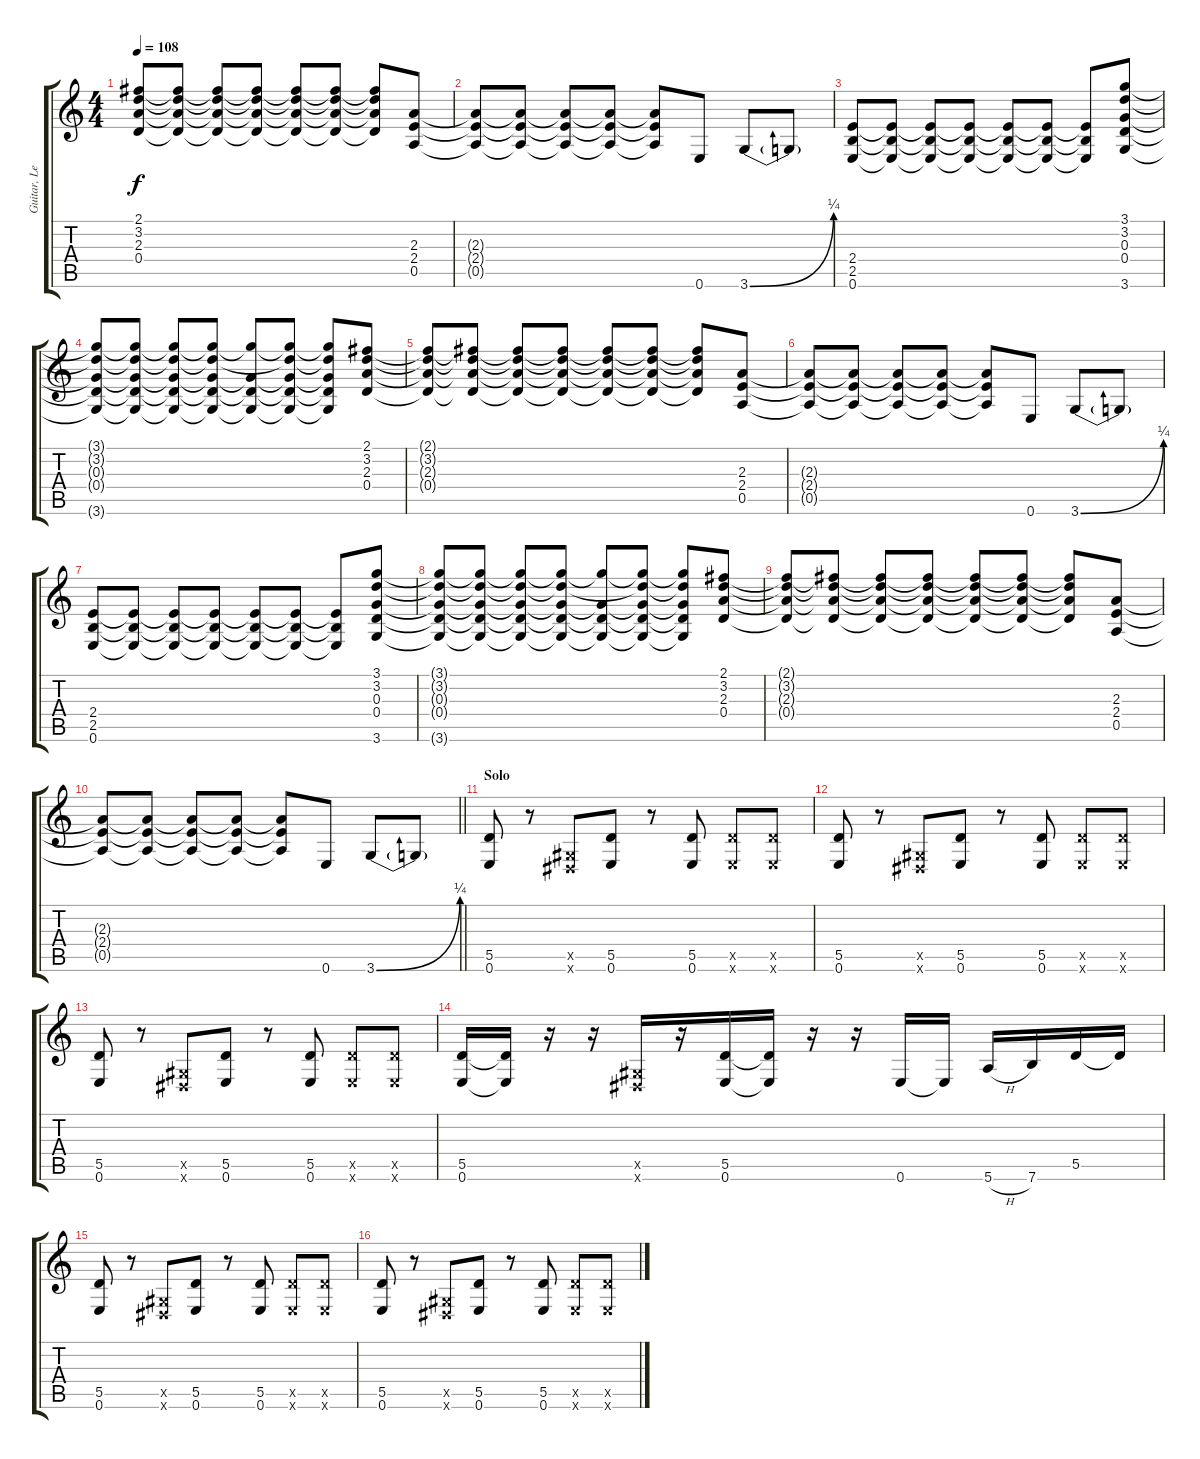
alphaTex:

\track ("Guitar, Lead" "Guitar, Le") {mute instrument overdrivenguitar}
\staff {score tabs}
\tuning (E4 B3 G3 D3 A2 E2) {hide}
\ts (4 4)
\tempo 108
\clef g2
\ks c
(2.1{t} 3.2{t} 2.3{t} 0.4{t}).8{dy f} (2.1{t} 3.2{t} 2.3{t} 0.4{t}).8 (2.1{t} 3.2{t} 2.3{t} 0.4{t}).8 (2.1{t} 3.2{t} 2.3{t} 0.4{t}).8 (2.1{t} 3.2{t} 2.3{t} 0.4{t}).8 (2.1{t} 3.2{t} 2.3{t} 0.4{t}).8 (2.1{t} 3.2{t} 2.3{t} 0.4{t}).8 (2.3 2.4 0.5).8 |
(2.3{t} 2.4{t} 0.5{t}).8 (2.3{t} 2.4{t} 0.5{t}).8 (2.3{t} 2.4{t} 0.5{t}).8 (2.3{t} 2.4{t} 0.5{t}).8 (2.3{t} 2.4{t} 0.5{t}).8 0.6.8 3.6{be (bend 0 0 60 1)}.8 3.6{t}.8 |
(2.4 2.5 0.6).8 (2.4{t} 2.5{t} 0.6{t}).8 (2.4{t} 2.5{t} 0.6{t}).8 (2.4{t} 2.5{t} 0.6{t}).8 (2.4{t} 2.5{t} 0.6{t}).8 (2.4{t} 2.5{t} 0.6{t}).8 (2.4{t} 2.5{t} 0.6{t}).8 (3.1 3.2 0.3 0.4 3.6).8 |
(3.1{t} 3.2{t} 0.3{t} 0.4{t} 3.6{t}).8 (3.1{t} 3.2{t} 0.3{t} 0.4{t} 3.6{t}).8 (3.1{t} 3.2{t} 0.3{t} 0.4{t} 3.6{t}).8 (3.1{t} 3.2{t} 0.3{t} 0.4{t} 3.6{t}).8 (3.1{t} 0.3{t} 0.4{t} 3.6{t}).8 (3.1{t} 3.2{t} 0.3{t} 0.4{t} 3.6{t}).8 (3.1{t} 3.2{t} 0.3{t} 0.4{t} 3.6{t}).8 (2.1 3.2 2.3 0.4).8 |
(2.1{t} 3.2{t} 2.3{t} 0.4{t}).8 (2.1{t} 3.2{t} 2.3{t} 0.4{t}).8 (2.1{t} 3.2{t} 2.3{t} 0.4{t}).8 (2.1{t} 3.2{t} 2.3{t} 0.4{t}).8 (2.1{t} 3.2{t} 2.3{t} 0.4{t}).8 (2.1{t} 3.2{t} 2.3{t} 0.4{t}).8 (2.1{t} 3.2{t} 2.3{t} 0.4{t}).8 (2.3 2.4 0.5).8 |
(2.3{t} 2.4{t} 0.5{t}).8 (2.3{t} 2.4{t} 0.5{t}).8 (2.3{t} 2.4{t} 0.5{t}).8 (2.3{t} 2.4{t} 0.5{t}).8 (2.3{t} 2.4{t} 0.5{t}).8 0.6.8 3.6{be (bend 0 0 60 1)}.8 3.6{t}.8 |
(2.4 2.5 0.6).8 (2.4{t} 2.5{t} 0.6{t}).8 (2.4{t} 2.5{t} 0.6{t}).8 (2.4{t} 2.5{t} 0.6{t}).8 (2.4{t} 2.5{t} 0.6{t}).8 (2.4{t} 2.5{t} 0.6{t}).8 (2.4{t} 2.5{t} 0.6{t}).8 (3.1 3.2 0.3 0.4 3.6).8 |
(3.1{t} 3.2{t} 0.3{t} 0.4{t} 3.6{t}).8 (3.1{t} 3.2{t} 0.3{t} 0.4{t} 3.6{t}).8 (3.1{t} 3.2{t} 0.3{t} 0.4{t} 3.6{t}).8 (3.1{t} 3.2{t} 0.3{t} 0.4{t} 3.6{t}).8 (3.1{t} 0.3{t} 0.4{t} 3.6{t}).8 (3.1{t} 3.2{t} 0.3{t} 0.4{t} 3.6{t}).8 (3.1{t} 3.2{t} 0.3{t} 0.4{t} 3.6{t}).8 (2.1 3.2 2.3 0.4).8 |
(2.1{t} 3.2{t} 2.3{t} 0.4{t}).8 (2.1{t} 3.2{t} 2.3{t} 0.4{t}).8 (2.1{t} 3.2{t} 2.3{t} 0.4{t}).8 (2.1{t} 3.2{t} 2.3{t} 0.4{t}).8 (2.1{t} 3.2{t} 2.3{t} 0.4{t}).8 (2.1{t} 3.2{t} 2.3{t} 0.4{t}).8 (2.1{t} 3.2{t} 2.3{t} 0.4{t}).8 (2.3 2.4 0.5).8 |
\barLineRight lightlight
(2.3{t} 2.4{t} 0.5{t}).8 (2.3{t} 2.4{t} 0.5{t}).8 (2.3{t} 2.4{t} 0.5{t}).8 (2.3{t} 2.4{t} 0.5{t}).8 (2.3{t} 2.4{t} 0.5{t}).8 0.6.8 3.6{be (bend 0 0 60 1)}.8 3.6{t}.8 |
\section ("" "Solo")
(5.5 0.6).8 r.8 (-1.5{x} -1.6{x}).8 (5.5 0.6).8 r.8 (5.5 0.6).8 (5.5{x} 0.6{x}).8 (5.5{x} 0.6{x}).8 |
(5.5 0.6).8 r.8 (-1.5{x} -1.6{x}).8 (5.5 0.6).8 r.8 (5.5 0.6).8 (5.5{x} 0.6{x}).8 (5.5{x} 0.6{x}).8 |
(5.5 0.6).8 r.8 (-1.5{x} -1.6{x}).8 (5.5 0.6).8 r.8 (5.5 0.6).8 (5.5{x} 0.6{x}).8 (5.5{x} 0.6{x}).8 |
(5.5 0.6).16 (5.5{t} 0.6{t}).16 r.16 r.16 (-1.5{x} -1.6{x}).16 r.16 (5.5 0.6).16 (5.5{t} 0.6{t}).16 r.16 r.16 0.6.16 0.6{t}.16 5.6{h}.16 7.6.16 5.5.16 5.5{t}.16 |
(5.5 0.6).8 r.8 (-1.5{x} -1.6{x}).8 (5.5 0.6).8 r.8 (5.5 0.6).8 (5.5{x} 0.6{x}).8 (5.5{x} 0.6{x}).8 |
(5.5 0.6).8 r.8 (-1.5{x} -1.6{x}).8 (5.5 0.6).8 r.8 (5.5 0.6).8 (5.5{x} 0.6{x}).8 (5.5{x} 0.6{x}).8
